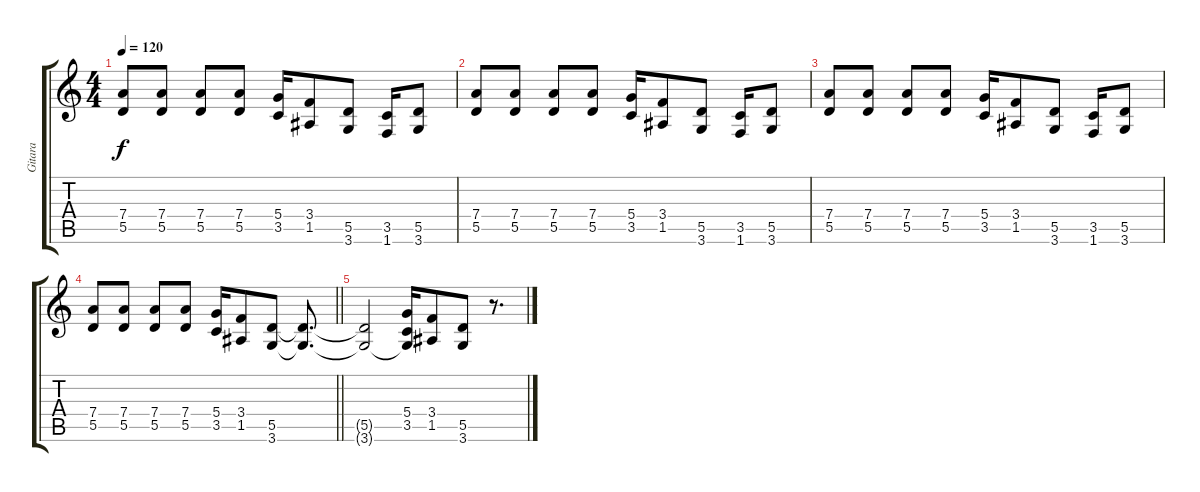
\track ("Gitara" "Gitara") {instrument overdrivenguitar}
\staff {score tabs}
\tuning (E4 B3 G3 D3 A2 E2) {hide}
\ts (4 4)
\tempo 120
\clef g2
\ks c
(7.4 5.5).8{dy f} (7.4 5.5).8 (7.4 5.5).8 (7.4 5.5).8 (5.4 3.5).16 (3.4 1.5).8 (5.5 3.6).8 (3.5 1.6).16 (5.5 3.6).8 |
(7.4 5.5).8 (7.4 5.5).8 (7.4 5.5).8 (7.4 5.5).8 (5.4 3.5).16 (3.4 1.5).8 (5.5 3.6).8 (3.5 1.6).16 (5.5 3.6).8 |
(7.4 5.5).8 (7.4 5.5).8 (7.4 5.5).8 (7.4 5.5).8 (5.4 3.5).16 (3.4 1.5).8 (5.5 3.6).8 (3.5 1.6).16 (5.5 3.6).8 |
\barLineRight lightlight
(7.4 5.5).8 (7.4 5.5).8 (7.4 5.5).8 (7.4 5.5).8 (5.4 3.5).16 (3.4 1.5).8 (5.5 3.6).8 (5.5{t} 3.6{t}).8{d} |
(5.5{t} 3.6{t}).2 (5.4 3.5 3.6{t}).16 (3.4 1.5).8 (5.5 3.6).8 r.8{d}
